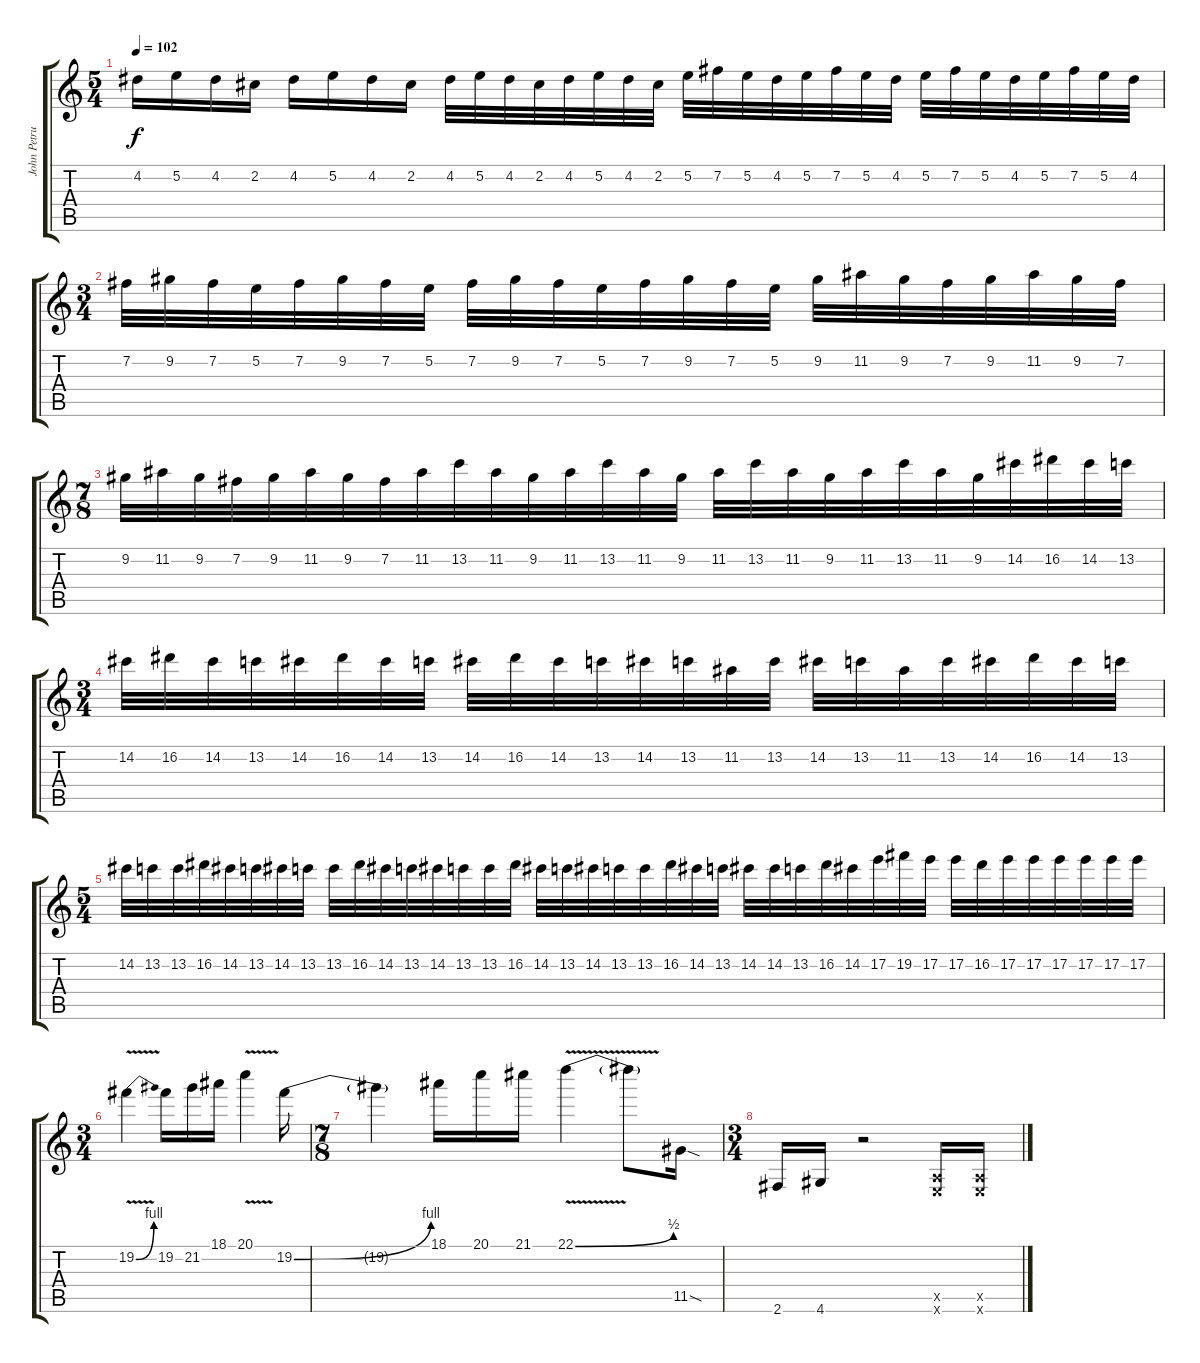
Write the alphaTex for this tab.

\track ("John Petrucci" "John Petru") {instrument overdrivenguitar}
\staff {score tabs}
\tuning (E4 B3 G3 D3 A2 E2) {hide}
\ts (5 4)
\tempo 102
\clef g2
\ks c
4.2.16{dy f} 5.2.16 4.2.16 2.2.16 4.2.16 5.2.16 4.2.16 2.2.16 4.2.32 5.2.32 4.2.32 2.2.32 4.2.32 5.2.32 4.2.32 2.2.32 5.2.32 7.2.32 5.2.32 4.2.32 5.2.32 7.2.32 5.2.32 4.2.32 5.2.32 7.2.32 5.2.32 4.2.32 5.2.32 7.2.32 5.2.32 4.2.32 |
\ts (3 4)
7.2.32 9.2.32 7.2.32 5.2.32 7.2.32 9.2.32 7.2.32 5.2.32 7.2.32 9.2.32 7.2.32 5.2.32 7.2.32 9.2.32 7.2.32 5.2.32 9.2.32 11.2.32 9.2.32 7.2.32 9.2.32 11.2.32 9.2.32 7.2.32 |
\ts (7 8)
9.2.32 11.2.32 9.2.32 7.2.32 9.2.32 11.2.32 9.2.32 7.2.32 11.2.32 13.2.32 11.2.32 9.2.32 11.2.32 13.2.32 11.2.32 9.2.32 11.2.32 13.2.32 11.2.32 9.2.32 11.2.32 13.2.32 11.2.32 9.2.32 14.2.32 16.2.32 14.2.32 13.2.32 |
\ts (3 4)
14.2.32 16.2.32 14.2.32 13.2.32 14.2.32 16.2.32 14.2.32 13.2.32 14.2.32 16.2.32 14.2.32 13.2.32 14.2.32 13.2.32 11.2.32 13.2.32 14.2.32 13.2.32 11.2.32 13.2.32 14.2.32 16.2.32 14.2.32 13.2.32 |
\ts (5 4)
14.2.32 13.2.32 13.2.32 16.2.32 14.2.32 13.2.32 14.2.32 13.2.32 13.2.32 16.2.32 14.2.32 13.2.32 14.2.32 13.2.32 13.2.32 16.2.32 14.2.32 13.2.32 14.2.32 13.2.32 13.2.32 16.2.32 14.2.32 13.2.32 14.2.32 14.2.32 13.2.32 16.2.32 14.2.32 17.2.32 19.2.32 17.2.32 17.2.32 16.2.32 17.2.32 17.2.32 17.2.32 17.2.32 17.2.32 17.2.32 |
\ts (3 4)
19.2{be (bend 0 0 60 4) v}.4 19.2.16 21.2.16 18.1.16 20.1{v}.4 19.2{be (bend 0 0 60 4)}.16 |
\ts (7 8)
19.2{t}.4 18.1.16 20.1.16 21.1.16 22.1{be (bend 0 0 60 2) v}.4 22.1{t}.8 11.5{sod}.16{instrument overdrivenguitar} |
\ts (3 4)
2.6.16 4.6.16 r.2 (0.5{x} 0.6{x}).16 (0.5{x} 0.6{x}).16
